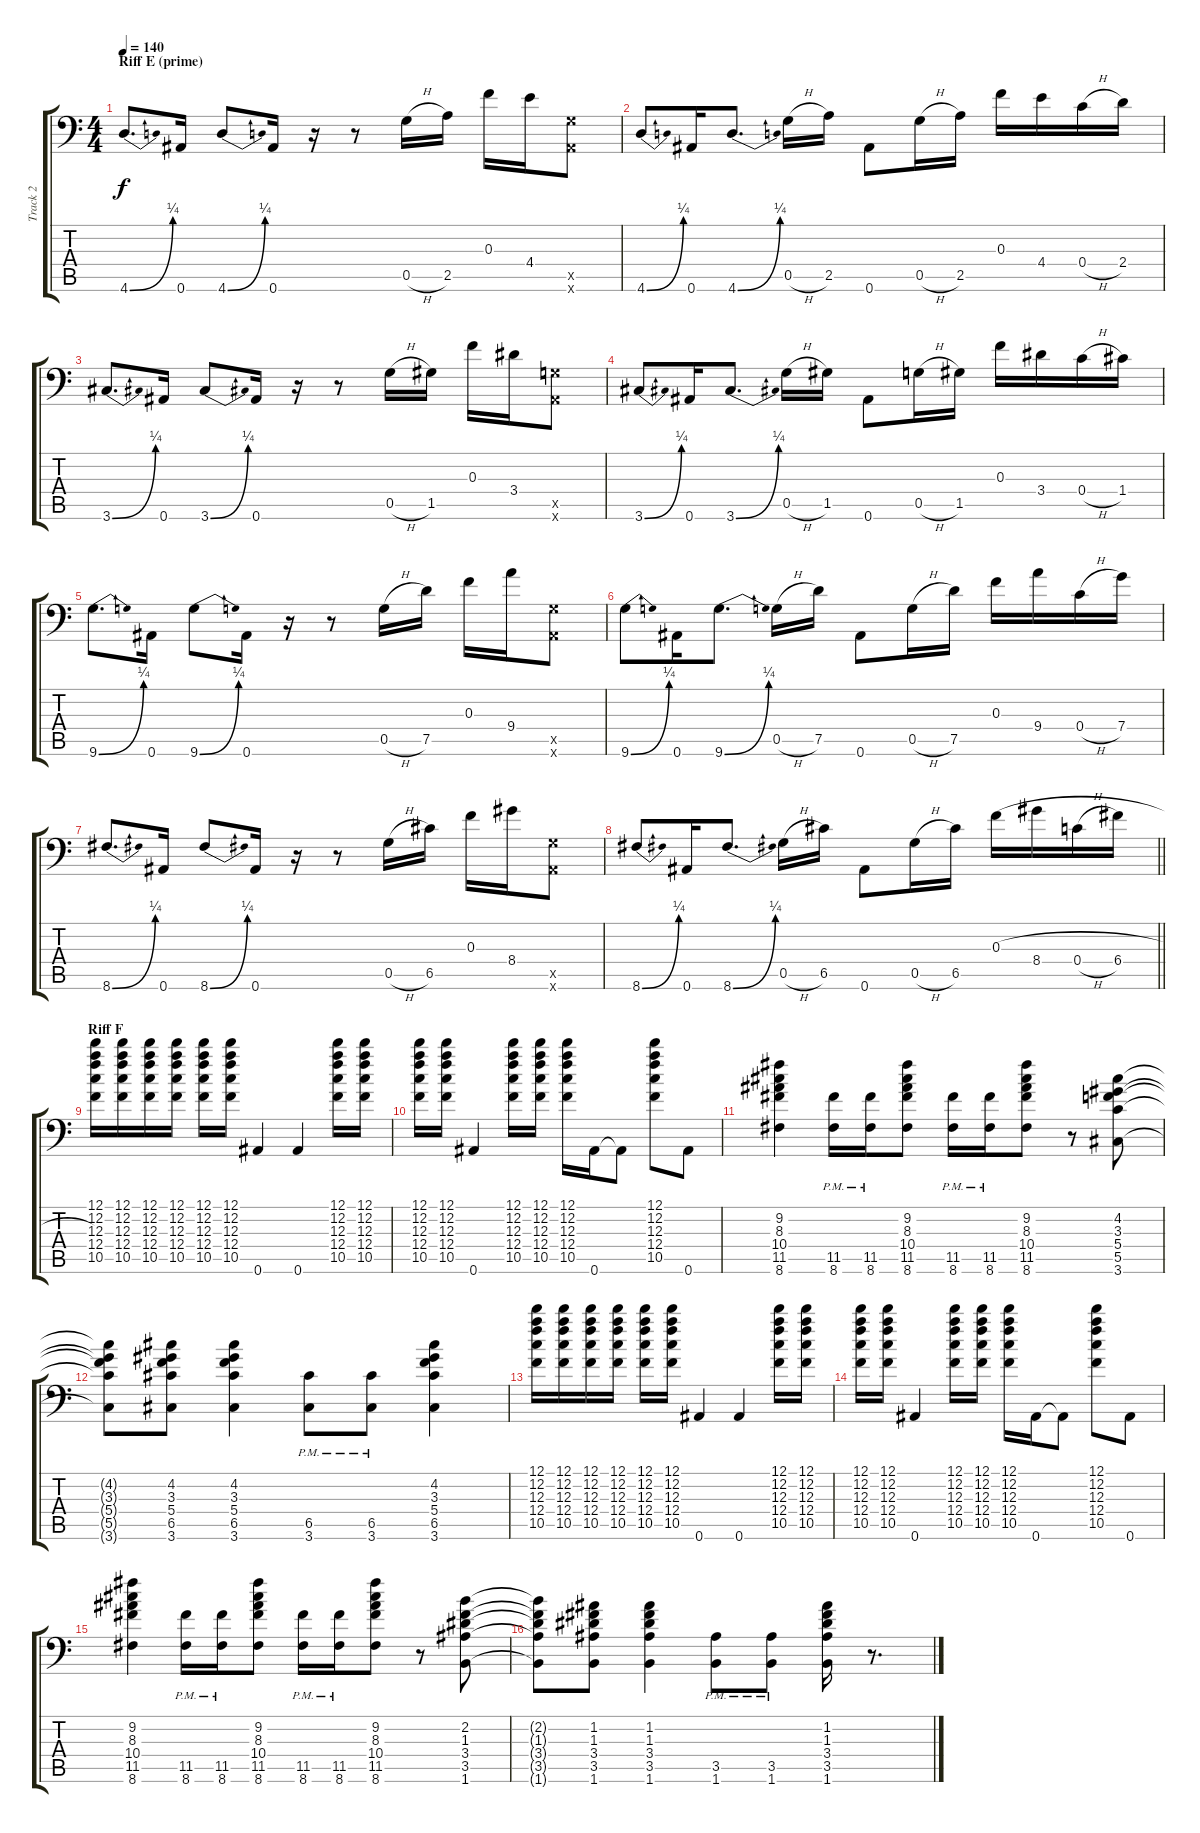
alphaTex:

\track ("Track 2" "Track 2") {instrument distortionguitar}
\staff {score tabs}
\tuning (D4 A3 F3 C3 G2 Bb1) {hide}
\ts (4 4)
\section ("" "Riff E (prime)")
\tempo 140
\clef f4
\ks c
4.6{be (bend 0 0 60 1)}.8{d dy f} 0.6.16 4.6{be (bend 0 0 60 1)}.8 0.6.16 r.16 r.8 0.5{h}.16 2.5.16 0.3.16 4.4.16 (0.5{x} 0.6{x}).8 |
4.6{be (bend 0 0 60 1)}.8 0.6.16 4.6{be (bend 0 0 60 1)}.8{d} 0.5{h}.16 2.5.16 0.6.8 0.5{h}.16 2.5.16 0.3.16 4.4.16 0.4{h}.16 2.4.16 |
3.6{be (bend 0 0 60 1)}.8{d} 0.6.16 3.6{be (bend 0 0 60 1)}.8 0.6.16 r.16 r.8 0.5{h}.16 1.5.16 0.3.16 3.4.16 (0.5{x} 0.6{x}).8 |
3.6{be (bend 0 0 60 1)}.8 0.6.16 3.6{be (bend 0 0 60 1)}.8{d} 0.5{h}.16 1.5.16 0.6.8 0.5{h}.16 1.5.16 0.3.16 3.4.16 0.4{h}.16 1.4.16 |
9.6{be (bend 0 0 60 1)}.8{d} 0.6.16 9.6{be (bend 0 0 60 1)}.8 0.6.16 r.16 r.8 0.5{h}.16 7.5.16 0.3.16 9.4.16 (0.5{x} 0.6{x}).8 |
9.6{be (bend 0 0 60 1)}.8 0.6.16 9.6{be (bend 0 0 60 1)}.8{d} 0.5{h}.16 7.5.16 0.6.8 0.5{h}.16 7.5.16 0.3.16 9.4.16 0.4{h}.16 7.4.16 |
8.6{be (bend 0 0 60 1)}.8{d} 0.6.16 8.6{be (bend 0 0 60 1)}.8 0.6.16 r.16 r.8 0.5{h}.16 6.5.16 0.3.16 8.4.16 (0.5{x} 0.6{x}).8 |
\barLineRight lightlight
8.6{be (bend 0 0 60 1)}.8 0.6.16 8.6{be (bend 0 0 60 1)}.8{d} 0.5{h}.16 6.5.16 0.6.8 0.5{h}.16 6.5.16 0.3{h}.16 8.4.16 0.4{h}.16 6.4.16 |
\section ("" "Riff F")
(12.1 12.2 12.3 12.4 10.5).16 (12.1 12.2 12.3 12.4 10.5).16 (12.1 12.2 12.3 12.4 10.5).16 (12.1 12.2 12.3 12.4 10.5).16 (12.1 12.2 12.3 12.4 10.5).16 (12.1 12.2 12.3 12.4 10.5).16 0.6.4 0.6.4 (12.1 12.2 12.3 12.4 10.5).16 (12.1 12.2 12.3 12.4 10.5).16 |
(12.1 12.2 12.3 12.4 10.5).16 (12.1 12.2 12.3 12.4 10.5).16 0.6.4 (12.1 12.2 12.3 12.4 10.5).16 (12.1 12.2 12.3 12.4 10.5).16 (12.1 12.2 12.3 12.4 10.5).16 0.6.16 0.6{t}.8 (12.1 12.2 12.3 12.4 10.5).8 0.6.8 |
(9.2 8.3 10.4 11.5 8.6).4 (11.5 8.6{pm}).16 (11.5 8.6{pm}).16 (9.2 8.3 10.4 11.5 8.6).8 (11.5 8.6{pm}).16 (11.5 8.6{pm}).16 (9.2 8.3 10.4 11.5 8.6).8 r.8 (4.2 3.3 5.4 5.5 3.6).8 |
(4.2{t} 3.3{t} 5.4{t} 5.5{t} 3.6{t}).8 (4.2 3.3 5.4 6.5 3.6).8 (4.2 3.3 5.4 6.5 3.6).4 (6.5 3.6{pm}).8 (6.5 3.6{pm}).8 (4.2 3.3 5.4 6.5 3.6).4 |
(12.1 12.2 12.3 12.4 10.5).16 (12.1 12.2 12.3 12.4 10.5).16 (12.1 12.2 12.3 12.4 10.5).16 (12.1 12.2 12.3 12.4 10.5).16 (12.1 12.2 12.3 12.4 10.5).16 (12.1 12.2 12.3 12.4 10.5).16 0.6.4 0.6.4 (12.1 12.2 12.3 12.4 10.5).16 (12.1 12.2 12.3 12.4 10.5).16 |
(12.1 12.2 12.3 12.4 10.5).16 (12.1 12.2 12.3 12.4 10.5).16 0.6.4 (12.1 12.2 12.3 12.4 10.5).16 (12.1 12.2 12.3 12.4 10.5).16 (12.1 12.2 12.3 12.4 10.5).16 0.6.16 0.6{t}.8 (12.1 12.2 12.3 12.4 10.5).8 0.6.8 |
(9.2 8.3 10.4 11.5 8.6).4 (11.5 8.6{pm}).16 (11.5 8.6{pm}).16 (9.2 8.3 10.4 11.5 8.6).8 (11.5 8.6{pm}).16 (11.5 8.6{pm}).16 (9.2 8.3 10.4 11.5 8.6).8 r.8 (2.2 1.3 3.4 3.5 1.6).8 |
(2.2{t} 1.3{t} 3.4{t} 3.5{t} 1.6{t}).8 (1.2 1.3 3.4 3.5 1.6).8 (1.2 1.3 3.4 3.5 1.6).4 (3.5 1.6{pm}).8 (3.5 1.6{pm}).8 (1.2 1.3 3.4 3.5 1.6).16 r.8{d}
